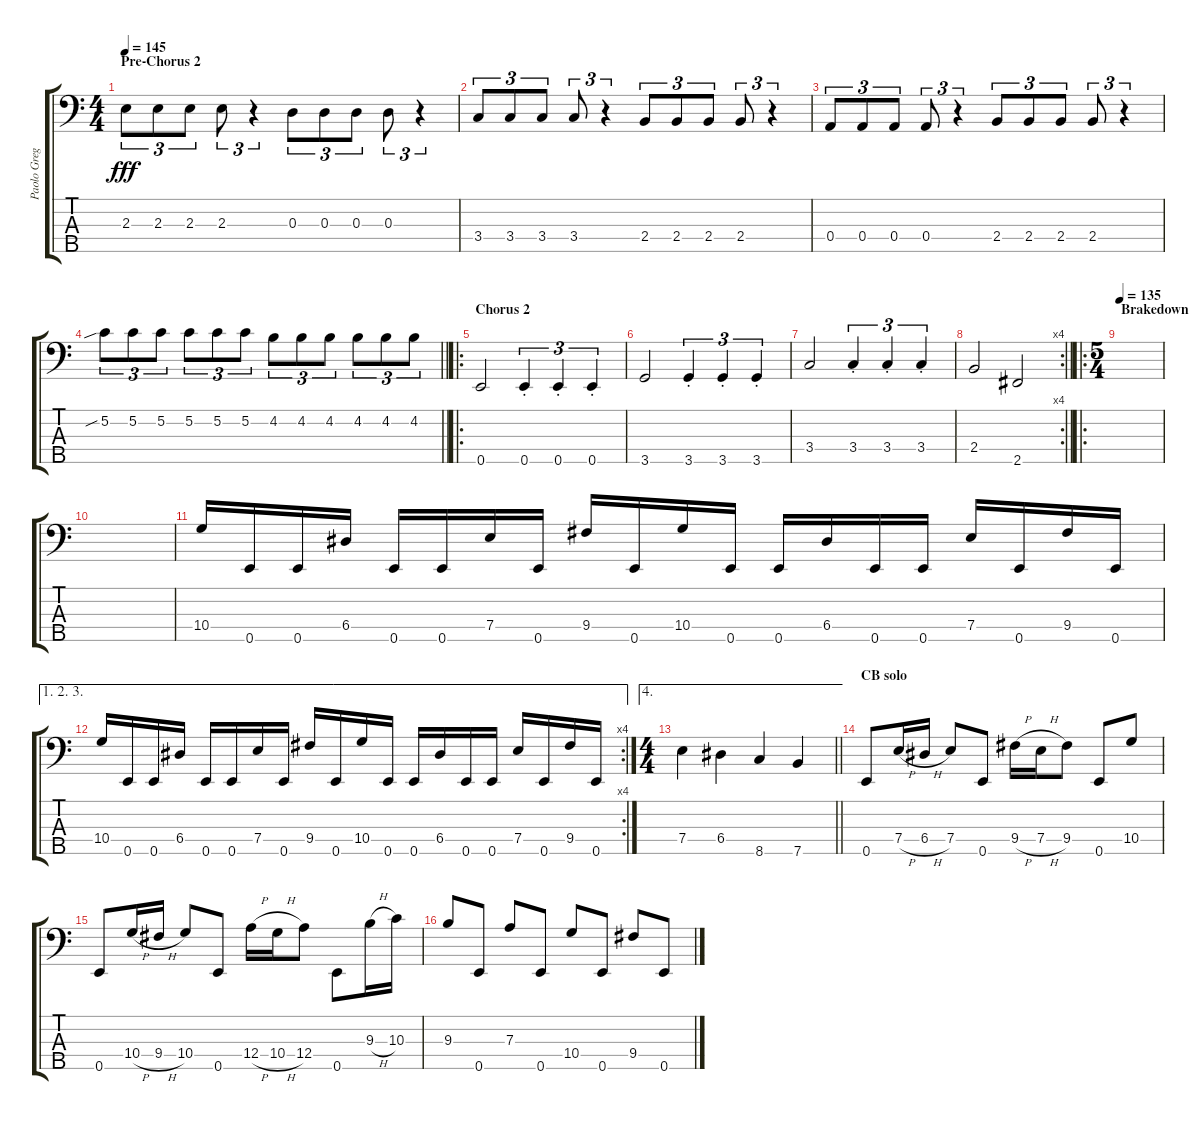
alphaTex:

\track ("Paolo Gregoletto" "Paolo Greg") {instrument electricbassfinger bank 1}
\staff {score tabs}
\tuning (C3 G2 D2 A1 E1) {hide}
\ts (4 4)
\section ("" "Pre-Chorus 2")
\tempo 145
\clef f4
\ks c
2.3.8{tu (3 2) dy fff} 2.3.8{tu (3 2)} 2.3.8{tu (3 2)} 2.3.8{tu (3 2)} r.4{tu (3 2)} 0.3.8{tu (3 2)} 0.3.8{tu (3 2)} 0.3.8{tu (3 2)} 0.3.8{tu (3 2)} r.4{tu (3 2)} |
3.4.8{tu (3 2)} 3.4.8{tu (3 2)} 3.4.8{tu (3 2)} 3.4.8{tu (3 2)} r.4{tu (3 2)} 2.4.8{tu (3 2)} 2.4.8{tu (3 2)} 2.4.8{tu (3 2)} 2.4.8{tu (3 2)} r.4{tu (3 2)} |
0.4.8{tu (3 2)} 0.4.8{tu (3 2)} 0.4.8{tu (3 2)} 0.4.8{tu (3 2)} r.4{tu (3 2)} 2.4.8{tu (3 2)} 2.4.8{tu (3 2)} 2.4.8{tu (3 2)} 2.4.8{tu (3 2)} r.4{tu (3 2)} |
\barLineRight lightlight
5.2{sib}.8{tu (3 2)} 5.2.8{tu (3 2)} 5.2.8{tu (3 2)} 5.2.8{tu (3 2)} 5.2.8{tu (3 2)} 5.2.8{tu (3 2)} 4.2.8{tu (3 2)} 4.2.8{tu (3 2)} 4.2.8{tu (3 2)} 4.2.8{tu (3 2)} 4.2.8{tu (3 2)} 4.2.8{tu (3 2)} |
\ro
\section ("" "Chorus 2")
0.5.2 0.5{st}.4{tu (3 2)} 0.5{st}.4{tu (3 2)} 0.5{st}.4{tu (3 2)} |
3.5.2 3.5{st}.4{tu (3 2)} 3.5{st}.4{tu (3 2)} 3.5{st}.4{tu (3 2)} |
3.4.2 3.4{st}.4{tu (3 2)} 3.4{st}.4{tu (3 2)} 3.4{st}.4{tu (3 2)} |
\rc 4
\barLineRight lightlight
2.4.2 2.5.2 |
\ro
\ts (5 4)
\section ("" "Brakedown")
\tempo 135
|
|
10.4.16 0.5.16 0.5.16 6.4.16 0.5.16 0.5.16 7.4.16 0.5.16 9.4.16 0.5.16 10.4.16 0.5.16 0.5.16 6.4.16 0.5.16 0.5.16 7.4.16 0.5.16 9.4.16 0.5.16 |
\ae (1 2 3)
\rc 4
10.4.16 0.5.16 0.5.16 6.4.16 0.5.16 0.5.16 7.4.16 0.5.16 9.4.16 0.5.16 10.4.16 0.5.16 0.5.16 6.4.16 0.5.16 0.5.16 7.4.16 0.5.16 9.4.16 0.5.16 |
\ae 4
\ts (4 4)
\barLineRight lightlight
7.4.4 6.4.4 8.5.4 7.5.4 |
\section ("" "CB solo")
0.5.8 7.4{h}.16 6.4{h}.16 7.4.8 0.5.8 9.4{h}.16 7.4{h}.16 9.4.8 0.5.8 10.4.8 |
0.5.8 10.4{h}.16 9.4{h}.16 10.4.8 0.5.8 12.4{h}.16 10.4{h}.16 12.4.8 0.5.8 9.3{h}.16 10.3.16 |
9.3.8 0.5.8 7.3.8 0.5.8 10.4.8 0.5.8 9.4.8 0.5.8
